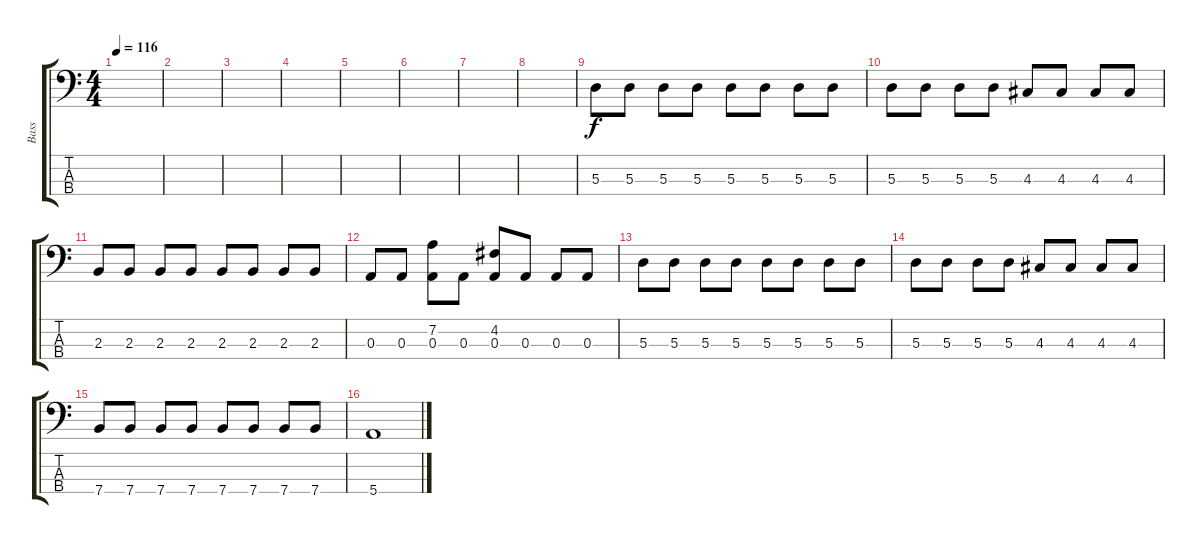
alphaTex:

\track ("Bass" "Bass") {instrument electricbasspick}
\staff {score tabs}
\tuning (G2 D2 A1 E1) {hide}
\ts (4 4)
\tempo 116
\clef f4
\ks c
|
|
|
|
|
|
|
|
5.3.8 5.3.8 5.3.8 5.3.8 5.3.8 5.3.8 5.3.8 5.3.8 |
5.3.8 5.3.8 5.3.8 5.3.8 4.3.8 4.3.8 4.3.8 4.3.8 |
2.3.8 2.3.8 2.3.8 2.3.8 2.3.8 2.3.8 2.3.8 2.3.8 |
0.3.8 0.3.8 (7.2 0.3).8 0.3.8 (4.2 0.3).8 0.3.8 0.3.8 0.3.8 |
5.3.8 5.3.8 5.3.8 5.3.8 5.3.8 5.3.8 5.3.8 5.3.8 |
5.3.8 5.3.8 5.3.8 5.3.8 4.3.8 4.3.8 4.3.8 4.3.8 |
7.4.8 7.4.8 7.4.8 7.4.8 7.4.8 7.4.8 7.4.8 7.4.8 |
5.4.1
